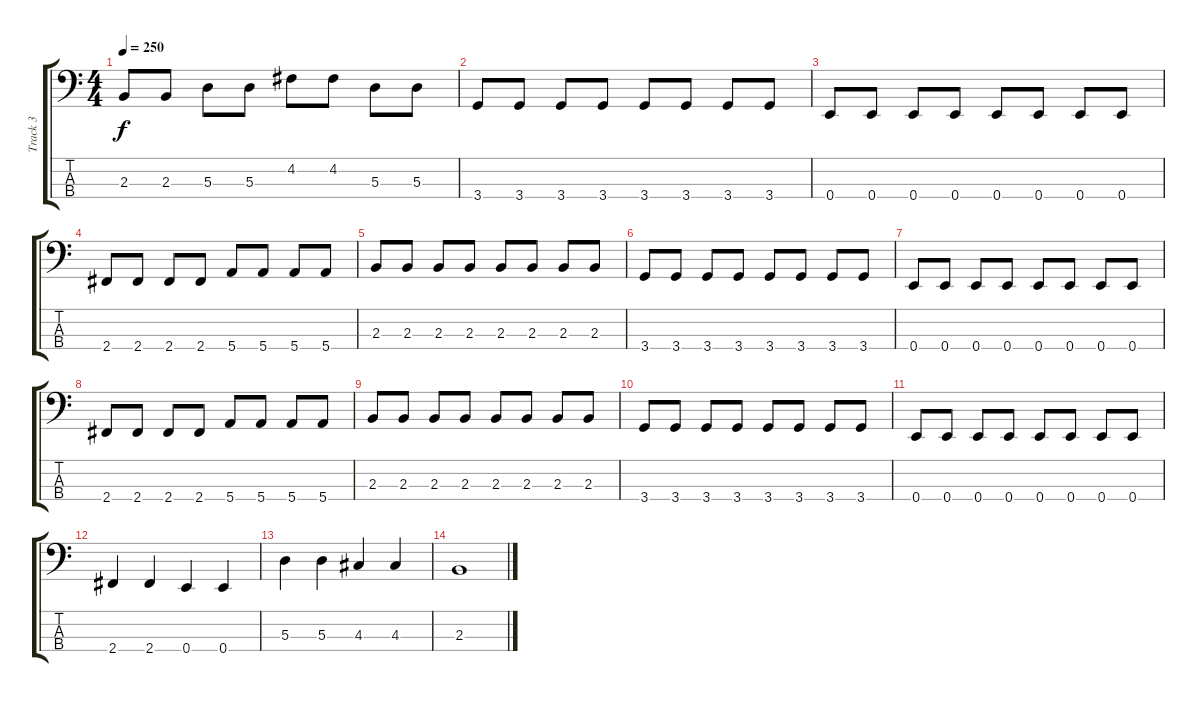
\track ("Track 3" "Track 3") {instrument electricbassfinger}
\staff {score tabs}
\tuning (G2 D2 A1 E1) {hide}
\ts (4 4)
\tempo 250
\clef f4
\ks c
2.3.8{dy f} 2.3.8 5.3.8 5.3.8 4.2.8 4.2.8 5.3.8 5.3.8 |
3.4.8 3.4.8 3.4.8 3.4.8 3.4.8 3.4.8 3.4.8 3.4.8 |
0.4.8 0.4.8 0.4.8 0.4.8 0.4.8 0.4.8 0.4.8 0.4.8 |
2.4.8 2.4.8 2.4.8 2.4.8 5.4.8 5.4.8 5.4.8 5.4.8 |
2.3.8 2.3.8 2.3.8 2.3.8 2.3.8 2.3.8 2.3.8 2.3.8 |
3.4.8 3.4.8 3.4.8 3.4.8 3.4.8 3.4.8 3.4.8 3.4.8 |
0.4.8 0.4.8 0.4.8 0.4.8 0.4.8 0.4.8 0.4.8 0.4.8 |
2.4.8 2.4.8 2.4.8 2.4.8 5.4.8 5.4.8 5.4.8 5.4.8 |
2.3.8 2.3.8 2.3.8 2.3.8 2.3.8 2.3.8 2.3.8 2.3.8 |
3.4.8 3.4.8 3.4.8 3.4.8 3.4.8 3.4.8 3.4.8 3.4.8 |
0.4.8 0.4.8 0.4.8 0.4.8 0.4.8 0.4.8 0.4.8 0.4.8 |
2.4.4 2.4.4 0.4.4 0.4.4 |
5.3.4 5.3.4 4.3.4 4.3.4 |
2.3.1
